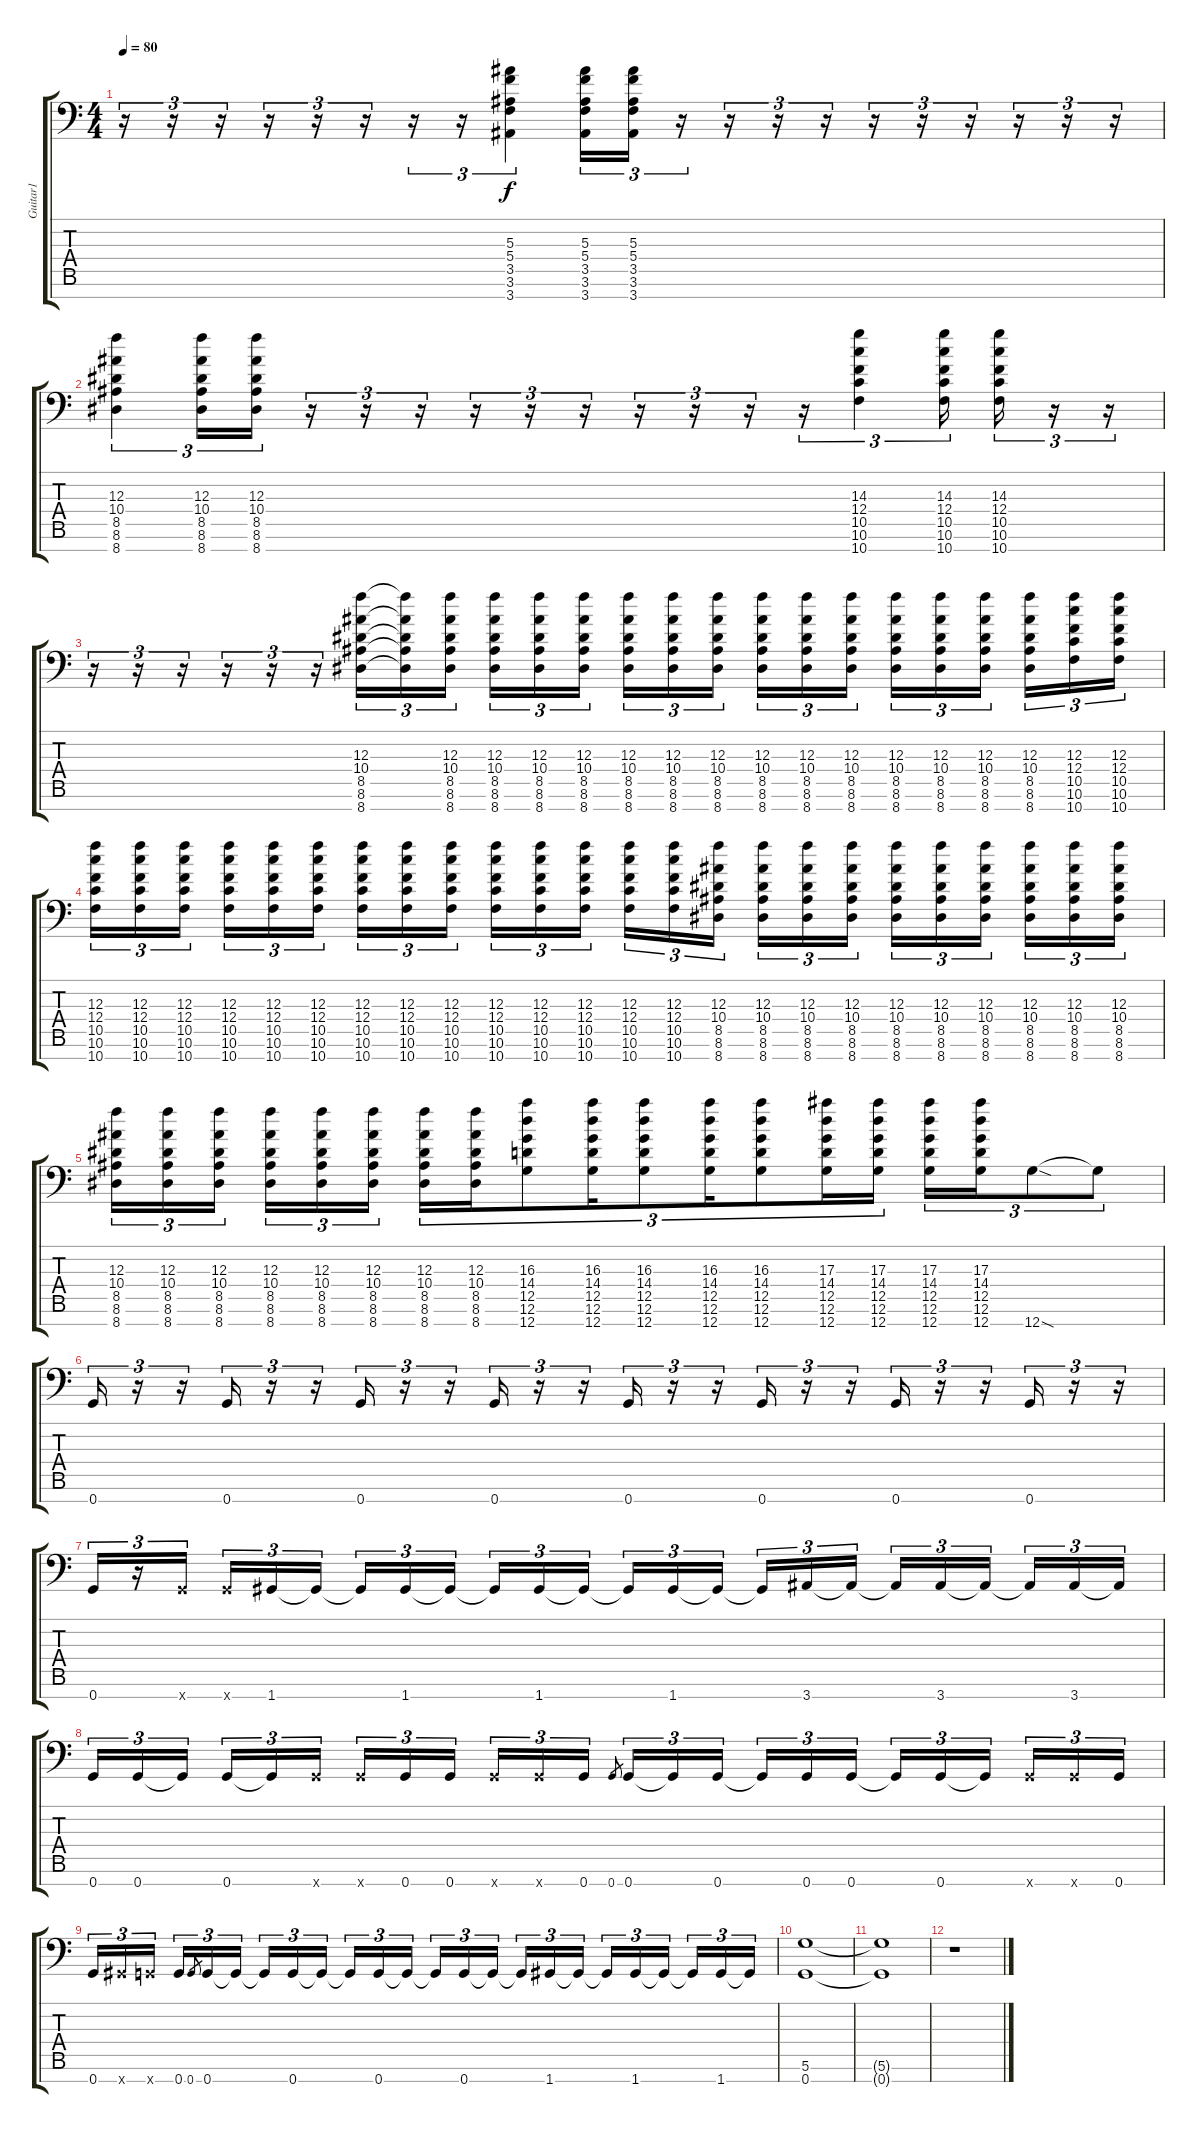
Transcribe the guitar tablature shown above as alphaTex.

\track ("Guitar1" "Guitar1") {instrument distortionguitar}
\staff {score tabs}
\tuning (D4 A3 F3 C3 G2 D2 G1) {hide}
\ts (4 4)
\tempo 80
\clef f4
\ks c
r.16{tu (3 2) dy f} r.16{tu (3 2)} r.16{tu (3 2)} r.16{tu (3 2)} r.16{tu (3 2)} r.16{tu (3 2)} r.16{tu (3 2)} r.16{tu (3 2)} (5.3 5.4 3.5 3.6 3.7).4{tu (3 2)} (5.3 5.4 3.5 3.6 3.7).16{tu (3 2)} (5.3 5.4 3.5 3.6 3.7).16{tu (3 2)} r.16{tu (3 2)} r.16{tu (3 2)} r.16{tu (3 2)} r.16{tu (3 2)} r.16{tu (3 2)} r.16{tu (3 2)} r.16{tu (3 2)} r.16{tu (3 2)} r.16{tu (3 2)} r.16{tu (3 2)} |
(12.3 10.4 8.5 8.6 8.7).4{tu (3 2)} (12.3 10.4 8.5 8.6 8.7).16{tu (3 2)} (12.3 10.4 8.5 8.6 8.7).16{tu (3 2)} r.16{tu (3 2)} r.16{tu (3 2)} r.16{tu (3 2)} r.16{tu (3 2)} r.16{tu (3 2)} r.16{tu (3 2)} r.16{tu (3 2)} r.16{tu (3 2)} r.16{tu (3 2)} r.16{tu (3 2)} (14.3 12.4 10.5 10.6 10.7).4{tu (3 2)} (14.3 12.4 10.5 10.6 10.7).16{tu (3 2)} (14.3 12.4 10.5 10.6 10.7).16{tu (3 2)} r.16{tu (3 2)} r.16{tu (3 2)} |
r.16{tu (3 2)} r.16{tu (3 2)} r.16{tu (3 2)} r.16{tu (3 2)} r.16{tu (3 2)} r.16{tu (3 2)} (12.3 10.4 8.5 8.6 8.7).16{tu (3 2)} (12.3{t} 10.4{t} 8.5{t} 8.6{t} 8.7{t}).16{tu (3 2)} (12.3 10.4 8.5 8.6 8.7).16{tu (3 2) beam splitsecondary} (12.3 10.4 8.5 8.6 8.7).16{tu (3 2)} (12.3 10.4 8.5 8.6 8.7).16{tu (3 2)} (12.3 10.4 8.5 8.6 8.7).16{tu (3 2)} (12.3 10.4 8.5 8.6 8.7).16{tu (3 2)} (12.3 10.4 8.5 8.6 8.7).16{tu (3 2)} (12.3 10.4 8.5 8.6 8.7).16{tu (3 2) beam splitsecondary} (12.3 10.4 8.5 8.6 8.7).16{tu (3 2)} (12.3 10.4 8.5 8.6 8.7).16{tu (3 2)} (12.3 10.4 8.5 8.6 8.7).16{tu (3 2)} (12.3 10.4 8.5 8.6 8.7).16{tu (3 2)} (12.3 10.4 8.5 8.6 8.7).16{tu (3 2)} (12.3 10.4 8.5 8.6 8.7).16{tu (3 2) beam splitsecondary} (12.3 10.4 8.5 8.6 8.7).16{tu (3 2)} (12.3 12.4 10.5 10.6 10.7).16{tu (3 2)} (12.3 12.4 10.5 10.6 10.7).16{tu (3 2)} |
(12.3 12.4 10.5 10.6 10.7).16{tu (3 2)} (12.3 12.4 10.5 10.6 10.7).16{tu (3 2)} (12.3 12.4 10.5 10.6 10.7).16{tu (3 2) beam splitsecondary} (12.3 12.4 10.5 10.6 10.7).16{tu (3 2)} (12.3 12.4 10.5 10.6 10.7).16{tu (3 2)} (12.3 12.4 10.5 10.6 10.7).16{tu (3 2)} (12.3 12.4 10.5 10.6 10.7).16{tu (3 2)} (12.3 12.4 10.5 10.6 10.7).16{tu (3 2)} (12.3 12.4 10.5 10.6 10.7).16{tu (3 2) beam splitsecondary} (12.3 12.4 10.5 10.6 10.7).16{tu (3 2)} (12.3 12.4 10.5 10.6 10.7).16{tu (3 2)} (12.3 12.4 10.5 10.6 10.7).16{tu (3 2)} (12.3 12.4 10.5 10.6 10.7).16{tu (3 2)} (12.3 12.4 10.5 10.6 10.7).16{tu (3 2)} (12.3 10.4 8.5 8.6 8.7).16{tu (3 2) beam splitsecondary} (12.3 10.4 8.5 8.6 8.7).16{tu (3 2)} (12.3 10.4 8.5 8.6 8.7).16{tu (3 2)} (12.3 10.4 8.5 8.6 8.7).16{tu (3 2)} (12.3 10.4 8.5 8.6 8.7).16{tu (3 2)} (12.3 10.4 8.5 8.6 8.7).16{tu (3 2)} (12.3 10.4 8.5 8.6 8.7).16{tu (3 2) beam splitsecondary} (12.3 10.4 8.5 8.6 8.7).16{tu (3 2)} (12.3 10.4 8.5 8.6 8.7).16{tu (3 2)} (12.3 10.4 8.5 8.6 8.7).16{tu (3 2)} |
(12.3 10.4 8.5 8.6 8.7).16{tu (3 2)} (12.3 10.4 8.5 8.6 8.7).16{tu (3 2)} (12.3 10.4 8.5 8.6 8.7).16{tu (3 2) beam splitsecondary} (12.3 10.4 8.5 8.6 8.7).16{tu (3 2)} (12.3 10.4 8.5 8.6 8.7).16{tu (3 2)} (12.3 10.4 8.5 8.6 8.7).16{tu (3 2)} (12.3 10.4 8.5 8.6 8.7).16{tu (3 2)} (12.3 10.4 8.5 8.6 8.7).16{tu (3 2)} (16.3 14.4 12.5 12.6 12.7).8{tu (3 2)} (16.3 14.4 12.5 12.6 12.7).16{tu (3 2)} (16.3 14.4 12.5 12.6 12.7).8{tu (3 2)} (16.3 14.4 12.5 12.6 12.7).16{tu (3 2)} (16.3 14.4 12.5 12.6 12.7).8{tu (3 2)} (17.3 14.4 12.5 12.6 12.7).16{tu (3 2)} (17.3 14.4 12.5 12.6 12.7).16{tu (3 2)} (17.3 14.4 12.5 12.6 12.7).16{tu (3 2)} (17.3 14.4 12.5 12.6 12.7).16{tu (3 2)} 12.7{sod}.8{tu (3 2)} 12.7{t}.8{tu (3 2)} |
0.7.16{tu (3 2)} r.16{tu (3 2)} r.16{tu (3 2)} 0.7.16{tu (3 2)} r.16{tu (3 2)} r.16{tu (3 2)} 0.7.16{tu (3 2)} r.16{tu (3 2)} r.16{tu (3 2)} 0.7.16{tu (3 2)} r.16{tu (3 2)} r.16{tu (3 2)} 0.7.16{tu (3 2)} r.16{tu (3 2)} r.16{tu (3 2)} 0.7.16{tu (3 2)} r.16{tu (3 2)} r.16{tu (3 2)} 0.7.16{tu (3 2)} r.16{tu (3 2)} r.16{tu (3 2)} 0.7.16{tu (3 2)} r.16{tu (3 2)} r.16{tu (3 2)} |
0.7.16{tu (3 2)} r.16{tu (3 2)} 0.7{x}.16{tu (3 2) beam splitsecondary} 0.7{x}.16{tu (3 2)} 1.7.16{tu (3 2)} 1.7{t}.16{tu (3 2)} 1.7{t}.16{tu (3 2)} 1.7.16{tu (3 2)} 1.7{t}.16{tu (3 2) beam splitsecondary} 1.7{t}.16{tu (3 2)} 1.7.16{tu (3 2)} 1.7{t}.16{tu (3 2)} 1.7{t}.16{tu (3 2)} 1.7.16{tu (3 2)} 1.7{t}.16{tu (3 2) beam splitsecondary} 1.7{t}.16{tu (3 2)} 3.7.16{tu (3 2)} 3.7{t}.16{tu (3 2)} 3.7{t}.16{tu (3 2)} 3.7.16{tu (3 2)} 3.7{t}.16{tu (3 2) beam splitsecondary} 3.7{t}.16{tu (3 2)} 3.7.16{tu (3 2)} 3.7{t}.16{tu (3 2)} |
0.7.16{tu (3 2)} 0.7.16{tu (3 2)} 0.7{t}.16{tu (3 2) beam splitsecondary} 0.7.16{tu (3 2)} 0.7{t}.16{tu (3 2)} 0.7{x}.16{tu (3 2)} 0.7{x}.16{tu (3 2)} 0.7.16{tu (3 2)} 0.7.16{tu (3 2) beam splitsecondary} 0.7{x}.16{tu (3 2)} 0.7{x}.16{tu (3 2)} 0.7.16{tu (3 2)} 0.7.8{gr} 0.7.16{tu (3 2)} 0.7{t}.16{tu (3 2)} 0.7.16{tu (3 2) beam splitsecondary} 0.7{t}.16{tu (3 2)} 0.7.16{tu (3 2)} 0.7.16{tu (3 2)} 0.7{t}.16{tu (3 2)} 0.7.16{tu (3 2)} 0.7{t}.16{tu (3 2) beam splitsecondary} 0.7{x}.16{tu (3 2)} 0.7{x}.16{tu (3 2)} 0.7.16{tu (3 2)} |
0.7.16{tu (3 2)} 1.7{x}.16{tu (3 2)} 0.7{x}.16{tu (3 2) beam splitsecondary} 0.7.16{tu (3 2)} 0.7.8{gr} 0.7.16{tu (3 2)} 0.7{t}.16{tu (3 2)} 0.7{t}.16{tu (3 2)} 0.7.16{tu (3 2)} 0.7{t}.16{tu (3 2) beam splitsecondary} 0.7{t}.16{tu (3 2)} 0.7.16{tu (3 2)} 0.7{t}.16{tu (3 2)} 0.7{t}.16{tu (3 2)} 0.7.16{tu (3 2)} 0.7{t}.16{tu (3 2) beam splitsecondary} 0.7{t}.16{tu (3 2)} 1.7.16{tu (3 2)} 1.7{t}.16{tu (3 2)} 1.7{t}.16{tu (3 2)} 1.7.16{tu (3 2)} 1.7{t}.16{tu (3 2) beam splitsecondary} 1.7{t}.16{tu (3 2)} 1.7.16{tu (3 2)} 1.7{t}.16{tu (3 2)} |
(5.6 0.7).1 |
(5.6{t} 0.7{t}).1 |
r.1
